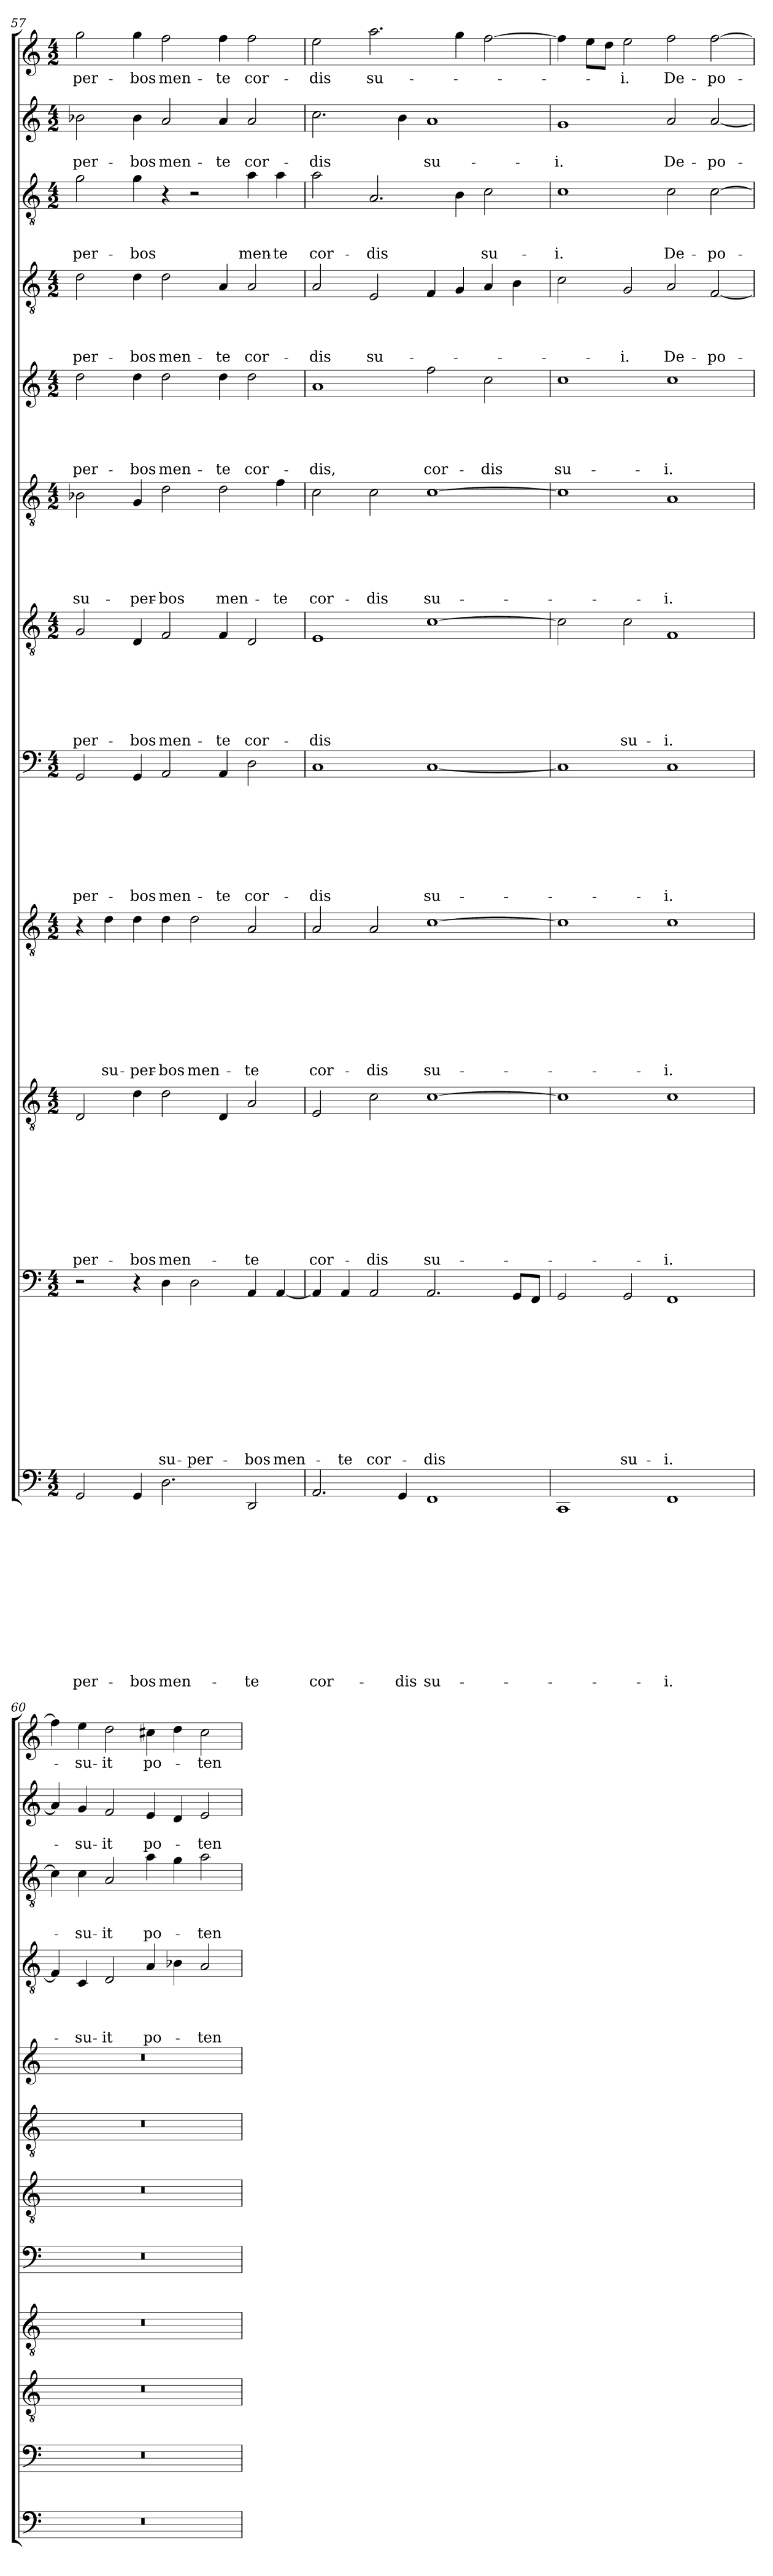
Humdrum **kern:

**kern	**text	**text	**text	**text	**text	**text	**text	**text	**text	**text	**text	**text	**kern	**text	**text	**text	**text	**text	**text	**text	**text	**text	**text	**text	**kern	**text	**text	**text	**text	**text	**text	**text	**text	**text	**text	**kern	**text	**text	**text	**text	**text	**text	**text	**text	**text	**kern	**text	**text	**text	**text	**text	**text	**text	**text	**kern	**text	**text	**text	**text	**text	**text	**text	**kern	**text	**text	**text	**text	**text	**text	**kern	**text	**text	**text	**text	**text	**kern	**text	**text	**text	**text	**kern	**text	**text	**text	**kern	**text	**text	**kern	**text
*part12	*part12	*part12	*part12	*part12	*part12	*part12	*part12	*part12	*part12	*part12	*part12	*part12	*part11	*part11	*part11	*part11	*part11	*part11	*part11	*part11	*part11	*part11	*part11	*part11	*part10	*part10	*part10	*part10	*part10	*part10	*part10	*part10	*part10	*part10	*part10	*part9	*part9	*part9	*part9	*part9	*part9	*part9	*part9	*part9	*part9	*part8	*part8	*part8	*part8	*part8	*part8	*part8	*part8	*part8	*part7	*part7	*part7	*part7	*part7	*part7	*part7	*part7	*part6	*part6	*part6	*part6	*part6	*part6	*part6	*part5	*part5	*part5	*part5	*part5	*part5	*part4	*part4	*part4	*part4	*part4	*part3	*part3	*part3	*part3	*part2	*part2	*part2	*part1	*part1
*staff12	*staff12	*staff12	*staff12	*staff12	*staff12	*staff12	*staff12	*staff12	*staff12	*staff12	*staff12	*staff12	*staff11	*staff11	*staff11	*staff11	*staff11	*staff11	*staff11	*staff11	*staff11	*staff11	*staff11	*staff11	*staff10	*staff10	*staff10	*staff10	*staff10	*staff10	*staff10	*staff10	*staff10	*staff10	*staff10	*staff9	*staff9	*staff9	*staff9	*staff9	*staff9	*staff9	*staff9	*staff9	*staff9	*staff8	*staff8	*staff8	*staff8	*staff8	*staff8	*staff8	*staff8	*staff8	*staff7	*staff7	*staff7	*staff7	*staff7	*staff7	*staff7	*staff7	*staff6	*staff6	*staff6	*staff6	*staff6	*staff6	*staff6	*staff5	*staff5	*staff5	*staff5	*staff5	*staff5	*staff4	*staff4	*staff4	*staff4	*staff4	*staff3	*staff3	*staff3	*staff3	*staff2	*staff2	*staff2	*staff1	*staff1
!!LO:PB:g=z
*clefF4	*	*	*	*	*	*	*	*	*	*	*	*	*clefF4	*	*	*	*	*	*	*	*	*	*	*	*clefGv2	*	*	*	*	*	*	*	*	*	*	*clefGv2	*	*	*	*	*	*	*	*	*	*clefF4	*	*	*	*	*	*	*	*	*clefGv2	*	*	*	*	*	*	*	*clefGv2	*	*	*	*	*	*	*clefG2	*	*	*	*	*	*clefGv2	*	*	*	*	*clefGv2	*	*	*	*clefG2	*	*	*clefG2	*
*k[]	*	*	*	*	*	*	*	*	*	*	*	*	*k[]	*	*	*	*	*	*	*	*	*	*	*	*k[]	*	*	*	*	*	*	*	*	*	*	*k[]	*	*	*	*	*	*	*	*	*	*k[]	*	*	*	*	*	*	*	*	*k[]	*	*	*	*	*	*	*	*k[]	*	*	*	*	*	*	*k[]	*	*	*	*	*	*k[]	*	*	*	*	*k[]	*	*	*	*k[]	*	*	*k[]	*
*C:	*	*	*	*	*	*	*	*	*	*	*	*	*C:	*	*	*	*	*	*	*	*	*	*	*	*C:	*	*	*	*	*	*	*	*	*	*	*C:	*	*	*	*	*	*	*	*	*	*C:	*	*	*	*	*	*	*	*	*C:	*	*	*	*	*	*	*	*C:	*	*	*	*	*	*	*C:	*	*	*	*	*	*C:	*	*	*	*	*C:	*	*	*	*C:	*	*	*C:	*
*M4/2	*	*	*	*	*	*	*	*	*	*	*	*	*M4/2	*	*	*	*	*	*	*	*	*	*	*	*M4/2	*	*	*	*	*	*	*	*	*	*	*M4/2	*	*	*	*	*	*	*	*	*	*M4/2	*	*	*	*	*	*	*	*	*M4/2	*	*	*	*	*	*	*	*M4/2	*	*	*	*	*	*	*M4/2	*	*	*	*	*	*M4/2	*	*	*	*	*M4/2	*	*	*	*M4/2	*	*	*M4/2	*
=57	=57	=57	=57	=57	=57	=57	=57	=57	=57	=57	=57	=57	=57	=57	=57	=57	=57	=57	=57	=57	=57	=57	=57	=57	=57	=57	=57	=57	=57	=57	=57	=57	=57	=57	=57	=57	=57	=57	=57	=57	=57	=57	=57	=57	=57	=57	=57	=57	=57	=57	=57	=57	=57	=57	=57	=57	=57	=57	=57	=57	=57	=57	=57	=57	=57	=57	=57	=57	=57	=57	=57	=57	=57	=57	=57	=57	=57	=57	=57	=57	=57	=57	=57	=57	=57	=57	=57	=57	=57
!	!	!	!	!	!	!	!	!	!	!	!	!LO:LY:b	!	!	!	!	!	!	!	!	!	!	!	!	!	!	!	!	!	!	!	!	!	!	!LO:LY:b	!	!	!	!	!	!	!	!	!	!	!	!	!	!	!	!	!	!	!LO:LY:b	!	!	!	!	!	!	!	!LO:LY:b	!	!	!	!	!	!	!LO:LY:b	!	!	!	!	!	!LO:LY:b	!	!	!	!	!LO:LY:b	!	!	!	!LO:LY:b	!	!	!LO:LY:b	!	!LO:LY:b
2GG/	.	.	.	.	.	.	.	.	.	.	.	-per-	2r	.	.	.	.	.	.	.	.	.	.	.	2D/	.	.	.	.	.	.	.	.	.	-per-	4r	.	.	.	.	.	.	.	.	.	2GG/	.	.	.	.	.	.	.	-per-	2G/	.	.	.	.	.	.	-per-	2B-X\	.	.	.	.	.	su-	2dd\	.	.	.	.	-per-	2d\	.	.	.	-per-	2g\	.	.	-per-	2b-X\	.	-per-	2gg\	-per-
!	!	!	!	!	!	!	!	!	!	!	!	!	!	!	!	!	!	!	!	!	!	!	!	!	!	!	!	!	!	!	!	!	!	!	!	!	!	!	!	!	!	!	!	!	!LO:LY:b	!	!	!	!	!	!	!	!	!	!	!	!	!	!	!	!	!	!	!	!	!	!	!	!	!	!	!	!	!	!	!	!	!	!	!	!	!	!	!	!	!	!	!	!
.	.	.	.	.	.	.	.	.	.	.	.	.	.	.	.	.	.	.	.	.	.	.	.	.	.	.	.	.	.	.	.	.	.	.	.	4d\	.	.	.	.	.	.	.	.	su-	.	.	.	.	.	.	.	.	.	.	.	.	.	.	.	.	.	.	.	.	.	.	.	.	.	.	.	.	.	.	.	.	.	.	.	.	.	.	.	.	.	.	.	.
!	!	!	!	!	!	!	!	!	!	!	!	!LO:LY:b	!	!	!	!	!	!	!	!	!	!	!	!	!	!	!	!	!	!	!	!	!	!	!LO:LY:b	!	!	!	!	!	!	!	!	!	!LO:LY:b	!	!	!	!	!	!	!	!	!LO:LY:b	!	!	!	!	!	!	!	!LO:LY:b	!	!	!	!	!	!	!LO:LY:b	!	!	!	!	!	!LO:LY:b	!	!	!	!	!LO:LY:b	!	!	!	!LO:LY:b	!	!	!LO:LY:b	!	!LO:LY:b
4GG/	.	.	.	.	.	.	.	.	.	.	.	-bos	4r	.	.	.	.	.	.	.	.	.	.	.	4d\	.	.	.	.	.	.	.	.	.	-bos	4d\	.	.	.	.	.	.	.	.	-per-	4GG/	.	.	.	.	.	.	.	-bos	4D/	.	.	.	.	.	.	-bos	4G/	.	.	.	.	.	-per-	4dd\	.	.	.	.	-bos	4d\	.	.	.	-bos	4g\	.	.	-bos	4b-\	.	-bos	4gg\	-bos
!	!	!	!	!	!	!	!	!	!	!	!	!LO:LY:b	!	!	!	!	!	!	!	!	!	!	!	!LO:LY:b	!	!	!	!	!	!	!	!	!	!	!LO:LY:b	!	!	!	!	!	!	!	!	!	!LO:LY:b	!	!	!	!	!	!	!	!	!LO:LY:b	!	!	!	!	!	!	!	!LO:LY:b	!	!	!	!	!	!	!LO:LY:b	!	!	!	!	!	!LO:LY:b	!	!	!	!	!LO:LY:b	!	!	!	!	!	!	!LO:LY:b	!	!LO:LY:b
2.D\	.	.	.	.	.	.	.	.	.	.	.	men-	4D\	.	.	.	.	.	.	.	.	.	.	su-	2d\	.	.	.	.	.	.	.	.	.	men-	4d\	.	.	.	.	.	.	.	.	-bos	2AA/	.	.	.	.	.	.	.	men-	2F/	.	.	.	.	.	.	men-	2d\	.	.	.	.	.	-bos	2dd\	.	.	.	.	men-	2d\	.	.	.	men-	4r	.	.	.	2a/	.	men-	2ff\	men-
!	!	!	!	!	!	!	!	!	!	!	!	!	!	!	!	!	!	!	!	!	!	!	!	!LO:LY:b	!	!	!	!	!	!	!	!	!	!	!	!	!	!	!	!	!	!	!	!	!LO:LY:b	!	!	!	!	!	!	!	!	!	!	!	!	!	!	!	!	!	!	!	!	!	!	!	!	!	!	!	!	!	!	!	!	!	!	!	!	!	!	!	!	!	!	!	!
.	.	.	.	.	.	.	.	.	.	.	.	.	2D\	.	.	.	.	.	.	.	.	.	.	-per-	.	.	.	.	.	.	.	.	.	.	.	2d\	.	.	.	.	.	.	.	.	men-	.	.	.	.	.	.	.	.	.	.	.	.	.	.	.	.	.	.	.	.	.	.	.	.	.	.	.	.	.	.	.	.	.	.	.	2r	.	.	.	.	.	.	.	.
!	!	!	!	!	!	!	!	!	!	!	!	!	!	!	!	!	!	!	!	!	!	!	!	!	!	!	!	!	!	!	!	!	!	!	!	!	!	!	!	!	!	!	!	!	!	!	!	!	!	!	!	!	!	!LO:LY:b	!	!	!	!	!	!	!	!LO:LY:b	!	!	!	!	!	!	!LO:LY:b	!	!	!	!	!	!LO:LY:b	!	!	!	!	!LO:LY:b	!	!	!	!	!	!	!LO:LY:b	!	!LO:LY:b
.	.	.	.	.	.	.	.	.	.	.	.	.	.	.	.	.	.	.	.	.	.	.	.	.	4D/	.	.	.	.	.	.	.	.	.	.	.	.	.	.	.	.	.	.	.	.	4AA/	.	.	.	.	.	.	.	-te	4F/	.	.	.	.	.	.	-te	2d\	.	.	.	.	.	men-	4dd\	.	.	.	.	-te	4A/	.	.	.	-te	.	.	.	.	4a/	.	-te	4ff\	-te
!	!	!	!	!	!	!	!	!	!	!	!	!LO:LY:b	!	!	!	!	!	!	!	!	!	!	!	!LO:LY:b	!	!	!	!	!	!	!	!	!	!	!LO:LY:b	!	!	!	!	!	!	!	!	!	!LO:LY:b	!	!	!	!	!	!	!	!	!LO:LY:b	!	!	!	!	!	!	!	!LO:LY:b	!	!	!	!	!	!	!	!	!	!	!	!	!LO:LY:b	!	!	!	!	!LO:LY:b	!	!	!	!LO:LY:b	!	!	!LO:LY:b	!	!LO:LY:b
2DD/	.	.	.	.	.	.	.	.	.	.	.	-te	4AA/	.	.	.	.	.	.	.	.	.	.	-bos	2A/	.	.	.	.	.	.	.	.	.	-te	2A/	.	.	.	.	.	.	.	.	-te	2D\	.	.	.	.	.	.	.	cor-	2D/	.	.	.	.	.	.	cor-	.	.	.	.	.	.	.	2dd\	.	.	.	.	cor-	2A/	.	.	.	cor-	4a\	.	.	men-	2a/	.	cor-	2ff\	cor-
!	!	!	!	!	!	!	!	!	!	!	!	!	!	!	!	!	!	!	!	!	!	!	!	!LO:LY:b	!	!	!	!	!	!	!	!	!	!	!	!	!	!	!	!	!	!	!	!	!	!	!	!	!	!	!	!	!	!	!	!	!	!	!	!	!	!	!	!	!	!	!	!	!LO:LY:b	!	!	!	!	!	!	!	!	!	!	!	!	!	!	!LO:LY:b	!	!	!	!	!
.	.	.	.	.	.	.	.	.	.	.	.	.	[4AA/	.	.	.	.	.	.	.	.	.	.	men-	.	.	.	.	.	.	.	.	.	.	.	.	.	.	.	.	.	.	.	.	.	.	.	.	.	.	.	.	.	.	.	.	.	.	.	.	.	.	4f\	.	.	.	.	.	-te	.	.	.	.	.	.	.	.	.	.	.	4a\	.	.	-te	.	.	.	.	.
=58	=58	=58	=58	=58	=58	=58	=58	=58	=58	=58	=58	=58	=58	=58	=58	=58	=58	=58	=58	=58	=58	=58	=58	=58	=58	=58	=58	=58	=58	=58	=58	=58	=58	=58	=58	=58	=58	=58	=58	=58	=58	=58	=58	=58	=58	=58	=58	=58	=58	=58	=58	=58	=58	=58	=58	=58	=58	=58	=58	=58	=58	=58	=58	=58	=58	=58	=58	=58	=58	=58	=58	=58	=58	=58	=58	=58	=58	=58	=58	=58	=58	=58	=58	=58	=58	=58	=58	=58	=58
!	!	!	!	!	!	!	!	!	!	!	!	!LO:LY:b	!	!	!	!	!	!	!	!	!	!	!	!	!	!	!	!	!	!	!	!	!	!	!LO:LY:b	!	!	!	!	!	!	!	!	!	!LO:LY:b	!	!	!	!	!	!	!	!	!LO:LY:b	!	!	!	!	!	!	!	!LO:LY:b	!	!	!	!	!	!	!LO:LY:b	!	!	!	!	!	!LO:LY:b	!	!	!	!	!LO:LY:b	!	!	!	!LO:LY:b	!	!	!LO:LY:b	!	!LO:LY:b
2.AA/	.	.	.	.	.	.	.	.	.	.	.	cor-	4AA/]	.	.	.	.	.	.	.	.	.	.	.	2E/	.	.	.	.	.	.	.	.	.	cor-	2A/	.	.	.	.	.	.	.	.	cor-	1C	.	.	.	.	.	.	.	-dis	1E	.	.	.	.	.	.	-dis	2c\	.	.	.	.	.	cor-	1a	.	.	.	.	-dis,	2A/	.	.	.	-dis	2a\	.	.	cor-	2.cc\	.	-dis	2ee\	-dis
!	!	!	!	!	!	!	!	!	!	!	!	!	!	!	!	!	!	!	!	!	!	!	!	!LO:LY:b	!	!	!	!	!	!	!	!	!	!	!	!	!	!	!	!	!	!	!	!	!	!	!	!	!	!	!	!	!	!	!	!	!	!	!	!	!	!	!	!	!	!	!	!	!	!	!	!	!	!	!	!	!	!	!	!	!	!	!	!	!	!	!	!	!
.	.	.	.	.	.	.	.	.	.	.	.	.	4AA/	.	.	.	.	.	.	.	.	.	.	-te	.	.	.	.	.	.	.	.	.	.	.	.	.	.	.	.	.	.	.	.	.	.	.	.	.	.	.	.	.	.	.	.	.	.	.	.	.	.	.	.	.	.	.	.	.	.	.	.	.	.	.	.	.	.	.	.	.	.	.	.	.	.	.	.	.
!	!	!	!	!	!	!	!	!	!	!	!	!	!	!	!	!	!	!	!	!	!	!	!	!LO:LY:b	!	!	!	!	!	!	!	!	!	!	!LO:LY:b	!	!	!	!	!	!	!	!	!	!LO:LY:b	!	!	!	!	!	!	!	!	!	!	!	!	!	!	!	!	!	!	!	!	!	!	!	!LO:LY:b	!	!	!	!	!	!	!	!	!	!	!LO:LY:b	!	!	!	!LO:LY:b	!	!	!	!	!LO:LY:b
.	.	.	.	.	.	.	.	.	.	.	.	.	2AA/	.	.	.	.	.	.	.	.	.	.	cor-	2c\	.	.	.	.	.	.	.	.	.	-dis	2A/	.	.	.	.	.	.	.	.	-dis	.	.	.	.	.	.	.	.	.	.	.	.	.	.	.	.	.	2c\	.	.	.	.	.	-dis	.	.	.	.	.	.	2E/	.	.	.	su-	2.A/	.	.	-dis	.	.	.	2.aa\	su-
!	!	!	!	!	!	!	!	!	!	!	!	!LO:LY:b	!	!	!	!	!	!	!	!	!	!	!	!	!	!	!	!	!	!	!	!	!	!	!	!	!	!	!	!	!	!	!	!	!	!	!	!	!	!	!	!	!	!	!	!	!	!	!	!	!	!	!	!	!	!	!	!	!	!	!	!	!	!	!	!	!	!	!	!	!	!	!	!	!	!	!	!	!
4GG/	.	.	.	.	.	.	.	.	.	.	.	-dis	.	.	.	.	.	.	.	.	.	.	.	.	.	.	.	.	.	.	.	.	.	.	.	.	.	.	.	.	.	.	.	.	.	.	.	.	.	.	.	.	.	.	.	.	.	.	.	.	.	.	.	.	.	.	.	.	.	.	.	.	.	.	.	.	.	.	.	.	.	.	.	.	4b\	.	.	.	.
!	!	!	!	!	!	!	!	!	!	!	!	!LO:LY:b	!	!	!	!	!	!	!	!	!	!	!	!LO:LY:b	!	!	!	!	!	!	!	!	!	!	!LO:LY:b	!	!	!	!	!	!	!	!	!	!LO:LY:b	!	!	!	!	!	!	!	!	!LO:LY:b	!	!	!	!	!	!	!	!	!	!	!	!	!	!	!LO:LY:b	!	!	!	!	!	!LO:LY:b	!	!	!	!	!	!	!	!	!	!	!	!LO:LY:b	!	!
1FF	.	.	.	.	.	.	.	.	.	.	.	su-	2.AA/	.	.	.	.	.	.	.	.	.	.	-dis	[1c	.	.	.	.	.	.	.	.	.	su-	[1c	.	.	.	.	.	.	.	.	su-	[1C	.	.	.	.	.	.	.	su-	[1c	.	.	.	.	.	.	.	[1c	.	.	.	.	.	su-	2ff\	.	.	.	.	cor-	4F/	.	.	.	.	.	.	.	.	1a	.	su-	.	.
.	.	.	.	.	.	.	.	.	.	.	.	.	.	.	.	.	.	.	.	.	.	.	.	.	.	.	.	.	.	.	.	.	.	.	.	.	.	.	.	.	.	.	.	.	.	.	.	.	.	.	.	.	.	.	.	.	.	.	.	.	.	.	.	.	.	.	.	.	.	.	.	.	.	.	.	4G/	.	.	.	.	4B\	.	.	.	.	.	.	4gg\	.
!	!	!	!	!	!	!	!	!	!	!	!	!	!	!	!	!	!	!	!	!	!	!	!	!	!	!	!	!	!	!	!	!	!	!	!	!	!	!	!	!	!	!	!	!	!	!	!	!	!	!	!	!	!	!	!	!	!	!	!	!	!	!	!	!	!	!	!	!	!	!	!	!	!	!	!LO:LY:b	!	!	!	!	!	!	!	!	!LO:LY:b	!	!	!	!	!
.	.	.	.	.	.	.	.	.	.	.	.	.	.	.	.	.	.	.	.	.	.	.	.	.	.	.	.	.	.	.	.	.	.	.	.	.	.	.	.	.	.	.	.	.	.	.	.	.	.	.	.	.	.	.	.	.	.	.	.	.	.	.	.	.	.	.	.	.	.	2cc\	.	.	.	.	-dis	4A/	.	.	.	.	2c\	.	.	su-	.	.	.	[2ff\	.
.	.	.	.	.	.	.	.	.	.	.	.	.	8GG/L	.	.	.	.	.	.	.	.	.	.	.	.	.	.	.	.	.	.	.	.	.	.	.	.	.	.	.	.	.	.	.	.	.	.	.	.	.	.	.	.	.	.	.	.	.	.	.	.	.	.	.	.	.	.	.	.	.	.	.	.	.	.	4B\	.	.	.	.	.	.	.	.	.	.	.	.	.
.	.	.	.	.	.	.	.	.	.	.	.	.	8FF/J	.	.	.	.	.	.	.	.	.	.	.	.	.	.	.	.	.	.	.	.	.	.	.	.	.	.	.	.	.	.	.	.	.	.	.	.	.	.	.	.	.	.	.	.	.	.	.	.	.	.	.	.	.	.	.	.	.	.	.	.	.	.	.	.	.	.	.	.	.	.	.	.	.	.	.	.
=59	=59	=59	=59	=59	=59	=59	=59	=59	=59	=59	=59	=59	=59	=59	=59	=59	=59	=59	=59	=59	=59	=59	=59	=59	=59	=59	=59	=59	=59	=59	=59	=59	=59	=59	=59	=59	=59	=59	=59	=59	=59	=59	=59	=59	=59	=59	=59	=59	=59	=59	=59	=59	=59	=59	=59	=59	=59	=59	=59	=59	=59	=59	=59	=59	=59	=59	=59	=59	=59	=59	=59	=59	=59	=59	=59	=59	=59	=59	=59	=59	=59	=59	=59	=59	=59	=59	=59	=59	=59
!	!	!	!	!	!	!	!	!	!	!	!	!	!	!	!	!	!	!	!	!	!	!	!	!	!	!	!	!	!	!	!	!	!	!	!	!	!	!	!	!	!	!	!	!	!	!	!	!	!	!	!	!	!	!	!	!	!	!	!	!	!	!	!	!	!	!	!	!	!	!	!	!	!	!	!LO:LY:b	!	!	!	!	!	!	!	!	!LO:LY:b	!	!	!LO:LY:b	!	!
1CC	.	.	.	.	.	.	.	.	.	.	.	.	2GG/	.	.	.	.	.	.	.	.	.	.	.	1c]	.	.	.	.	.	.	.	.	.	.	1c]	.	.	.	.	.	.	.	.	.	1C]	.	.	.	.	.	.	.	.	2c\]	.	.	.	.	.	.	.	1c]	.	.	.	.	.	.	1cc	.	.	.	.	su-	2c\	.	.	.	.	1c	.	.	-i.	1g	.	-i.	4ff\]	.
.	.	.	.	.	.	.	.	.	.	.	.	.	.	.	.	.	.	.	.	.	.	.	.	.	.	.	.	.	.	.	.	.	.	.	.	.	.	.	.	.	.	.	.	.	.	.	.	.	.	.	.	.	.	.	.	.	.	.	.	.	.	.	.	.	.	.	.	.	.	.	.	.	.	.	.	.	.	.	.	.	.	.	.	.	.	.	.	8ee\L	.
.	.	.	.	.	.	.	.	.	.	.	.	.	.	.	.	.	.	.	.	.	.	.	.	.	.	.	.	.	.	.	.	.	.	.	.	.	.	.	.	.	.	.	.	.	.	.	.	.	.	.	.	.	.	.	.	.	.	.	.	.	.	.	.	.	.	.	.	.	.	.	.	.	.	.	.	.	.	.	.	.	.	.	.	.	.	.	.	8dd\J	.
!	!	!	!	!	!	!	!	!	!	!	!	!	!	!	!	!	!	!	!	!	!	!	!	!LO:LY:b	!	!	!	!	!	!	!	!	!	!	!	!	!	!	!	!	!	!	!	!	!	!	!	!	!	!	!	!	!	!	!	!	!	!	!	!	!	!LO:LY:b	!	!	!	!	!	!	!	!	!	!	!	!	!	!	!	!	!	!LO:LY:b	!	!	!	!	!	!	!	!	!LO:LY:b
.	.	.	.	.	.	.	.	.	.	.	.	.	2GG/	.	.	.	.	.	.	.	.	.	.	su-	.	.	.	.	.	.	.	.	.	.	.	.	.	.	.	.	.	.	.	.	.	.	.	.	.	.	.	.	.	.	2c\	.	.	.	.	.	.	su-	.	.	.	.	.	.	.	.	.	.	.	.	.	2G/	.	.	.	-i.	.	.	.	.	.	.	.	2ee\	-i.
!	!	!	!	!	!	!	!	!	!	!	!	!LO:LY:b	!	!	!	!	!	!	!	!	!	!	!	!LO:LY:b	!	!	!	!	!	!	!	!	!	!	!LO:LY:b	!	!	!	!	!	!	!	!	!	!LO:LY:b	!	!	!	!	!	!	!	!	!LO:LY:b	!	!	!	!	!	!	!	!LO:LY:b	!	!	!	!	!	!	!LO:LY:b	!	!	!	!	!	!LO:LY:b	!	!	!	!	!LO:LY:b	!	!	!	!LO:LY:b	!	!	!LO:LY:b	!	!LO:LY:b
1FF	.	.	.	.	.	.	.	.	.	.	.	-i.	1FF	.	.	.	.	.	.	.	.	.	.	-i.	1c	.	.	.	.	.	.	.	.	.	-i.	1c	.	.	.	.	.	.	.	.	-i.	1C	.	.	.	.	.	.	.	-i.	1F	.	.	.	.	.	.	-i.	1A	.	.	.	.	.	-i.	1cc	.	.	.	.	-i.	2A/	.	.	.	De-	2c\	.	.	De-	2a/	.	De-	2ff\	De-
!	!	!	!	!	!	!	!	!	!	!	!	!	!	!	!	!	!	!	!	!	!	!	!	!	!	!	!	!	!	!	!	!	!	!	!	!	!	!	!	!	!	!	!	!	!	!	!	!	!	!	!	!	!	!	!	!	!	!	!	!	!	!	!	!	!	!	!	!	!	!	!	!	!	!	!	!	!	!	!	!LO:LY:b	!	!	!	!LO:LY:b	!	!	!LO:LY:b	!	!LO:LY:b
.	.	.	.	.	.	.	.	.	.	.	.	.	.	.	.	.	.	.	.	.	.	.	.	.	.	.	.	.	.	.	.	.	.	.	.	.	.	.	.	.	.	.	.	.	.	.	.	.	.	.	.	.	.	.	.	.	.	.	.	.	.	.	.	.	.	.	.	.	.	.	.	.	.	.	.	[2F/	.	.	.	-po-	[2c\	.	.	-po-	[2a/	.	-po-	[2ff\	-po-
=60	=60	=60	=60	=60	=60	=60	=60	=60	=60	=60	=60	=60	=60	=60	=60	=60	=60	=60	=60	=60	=60	=60	=60	=60	=60	=60	=60	=60	=60	=60	=60	=60	=60	=60	=60	=60	=60	=60	=60	=60	=60	=60	=60	=60	=60	=60	=60	=60	=60	=60	=60	=60	=60	=60	=60	=60	=60	=60	=60	=60	=60	=60	=60	=60	=60	=60	=60	=60	=60	=60	=60	=60	=60	=60	=60	=60	=60	=60	=60	=60	=60	=60	=60	=60	=60	=60	=60	=60	=60
0r	.	.	.	.	.	.	.	.	.	.	.	.	0r	.	.	.	.	.	.	.	.	.	.	.	0r	.	.	.	.	.	.	.	.	.	.	0r	.	.	.	.	.	.	.	.	.	0r	.	.	.	.	.	.	.	.	0r	.	.	.	.	.	.	.	0r	.	.	.	.	.	.	0r	.	.	.	.	.	4F/]	.	.	.	.	4c\]	.	.	.	4a/]	.	.	4ff\]	.
!	!	!	!	!	!	!	!	!	!	!	!	!	!	!	!	!	!	!	!	!	!	!	!	!	!	!	!	!	!	!	!	!	!	!	!	!	!	!	!	!	!	!	!	!	!	!	!	!	!	!	!	!	!	!	!	!	!	!	!	!	!	!	!	!	!	!	!	!	!	!	!	!	!	!	!	!	!	!	!	!LO:LY:b	!	!	!	!LO:LY:b	!	!	!LO:LY:b	!	!LO:LY:b
.	.	.	.	.	.	.	.	.	.	.	.	.	.	.	.	.	.	.	.	.	.	.	.	.	.	.	.	.	.	.	.	.	.	.	.	.	.	.	.	.	.	.	.	.	.	.	.	.	.	.	.	.	.	.	.	.	.	.	.	.	.	.	.	.	.	.	.	.	.	.	.	.	.	.	.	4C/	.	.	.	-su-	4c\	.	.	-su-	4g/	.	-su-	4ee\	-su-
!	!	!	!	!	!	!	!	!	!	!	!	!	!	!	!	!	!	!	!	!	!	!	!	!	!	!	!	!	!	!	!	!	!	!	!	!	!	!	!	!	!	!	!	!	!	!	!	!	!	!	!	!	!	!	!	!	!	!	!	!	!	!	!	!	!	!	!	!	!	!	!	!	!	!	!	!	!	!	!	!LO:LY:b	!	!	!	!LO:LY:b	!	!	!LO:LY:b	!	!LO:LY:b
.	.	.	.	.	.	.	.	.	.	.	.	.	.	.	.	.	.	.	.	.	.	.	.	.	.	.	.	.	.	.	.	.	.	.	.	.	.	.	.	.	.	.	.	.	.	.	.	.	.	.	.	.	.	.	.	.	.	.	.	.	.	.	.	.	.	.	.	.	.	.	.	.	.	.	.	2D/	.	.	.	-it	2A/	.	.	-it	2f/	.	-it	2dd\	-it
!	!	!	!	!	!	!	!	!	!	!	!	!	!	!	!	!	!	!	!	!	!	!	!	!	!	!	!	!	!	!	!	!	!	!	!	!	!	!	!	!	!	!	!	!	!	!	!	!	!	!	!	!	!	!	!	!	!	!	!	!	!	!	!	!	!	!	!	!	!	!	!	!	!	!	!	!	!	!	!	!LO:LY:b	!	!	!	!LO:LY:b	!	!	!LO:LY:b	!	!LO:LY:b
.	.	.	.	.	.	.	.	.	.	.	.	.	.	.	.	.	.	.	.	.	.	.	.	.	.	.	.	.	.	.	.	.	.	.	.	.	.	.	.	.	.	.	.	.	.	.	.	.	.	.	.	.	.	.	.	.	.	.	.	.	.	.	.	.	.	.	.	.	.	.	.	.	.	.	.	4A/	.	.	.	po-	4a\	.	.	po-	4e/	.	po-	4cc#X\	po-
.	.	.	.	.	.	.	.	.	.	.	.	.	.	.	.	.	.	.	.	.	.	.	.	.	.	.	.	.	.	.	.	.	.	.	.	.	.	.	.	.	.	.	.	.	.	.	.	.	.	.	.	.	.	.	.	.	.	.	.	.	.	.	.	.	.	.	.	.	.	.	.	.	.	.	.	4B-X\	.	.	.	.	4g\	.	.	.	4d/	.	.	4dd\	.
!	!	!	!	!	!	!	!	!	!	!	!	!	!	!	!	!	!	!	!	!	!	!	!	!	!	!	!	!	!	!	!	!	!	!	!	!	!	!	!	!	!	!	!	!	!	!	!	!	!	!	!	!	!	!	!	!	!	!	!	!	!	!	!	!	!	!	!	!	!	!	!	!	!	!	!	!	!	!	!	!LO:LY:b	!	!	!	!LO:LY:b	!	!	!LO:LY:b	!	!LO:LY:b
.	.	.	.	.	.	.	.	.	.	.	.	.	.	.	.	.	.	.	.	.	.	.	.	.	.	.	.	.	.	.	.	.	.	.	.	.	.	.	.	.	.	.	.	.	.	.	.	.	.	.	.	.	.	.	.	.	.	.	.	.	.	.	.	.	.	.	.	.	.	.	.	.	.	.	.	2A/	.	.	.	-ten-	2a\	.	.	-ten-	2e/	.	-ten-	2cc#\	-ten-
=	=	=	=	=	=	=	=	=	=	=	=	=	=	=	=	=	=	=	=	=	=	=	=	=	=	=	=	=	=	=	=	=	=	=	=	=	=	=	=	=	=	=	=	=	=	=	=	=	=	=	=	=	=	=	=	=	=	=	=	=	=	=	=	=	=	=	=	=	=	=	=	=	=	=	=	=	=	=	=	=	=	=	=	=	=	=	=	=	=
*-	*-	*-	*-	*-	*-	*-	*-	*-	*-	*-	*-	*-	*-	*-	*-	*-	*-	*-	*-	*-	*-	*-	*-	*-	*-	*-	*-	*-	*-	*-	*-	*-	*-	*-	*-	*-	*-	*-	*-	*-	*-	*-	*-	*-	*-	*-	*-	*-	*-	*-	*-	*-	*-	*-	*-	*-	*-	*-	*-	*-	*-	*-	*-	*-	*-	*-	*-	*-	*-	*-	*-	*-	*-	*-	*-	*-	*-	*-	*-	*-	*-	*-	*-	*-	*-	*-	*-	*-	*-
